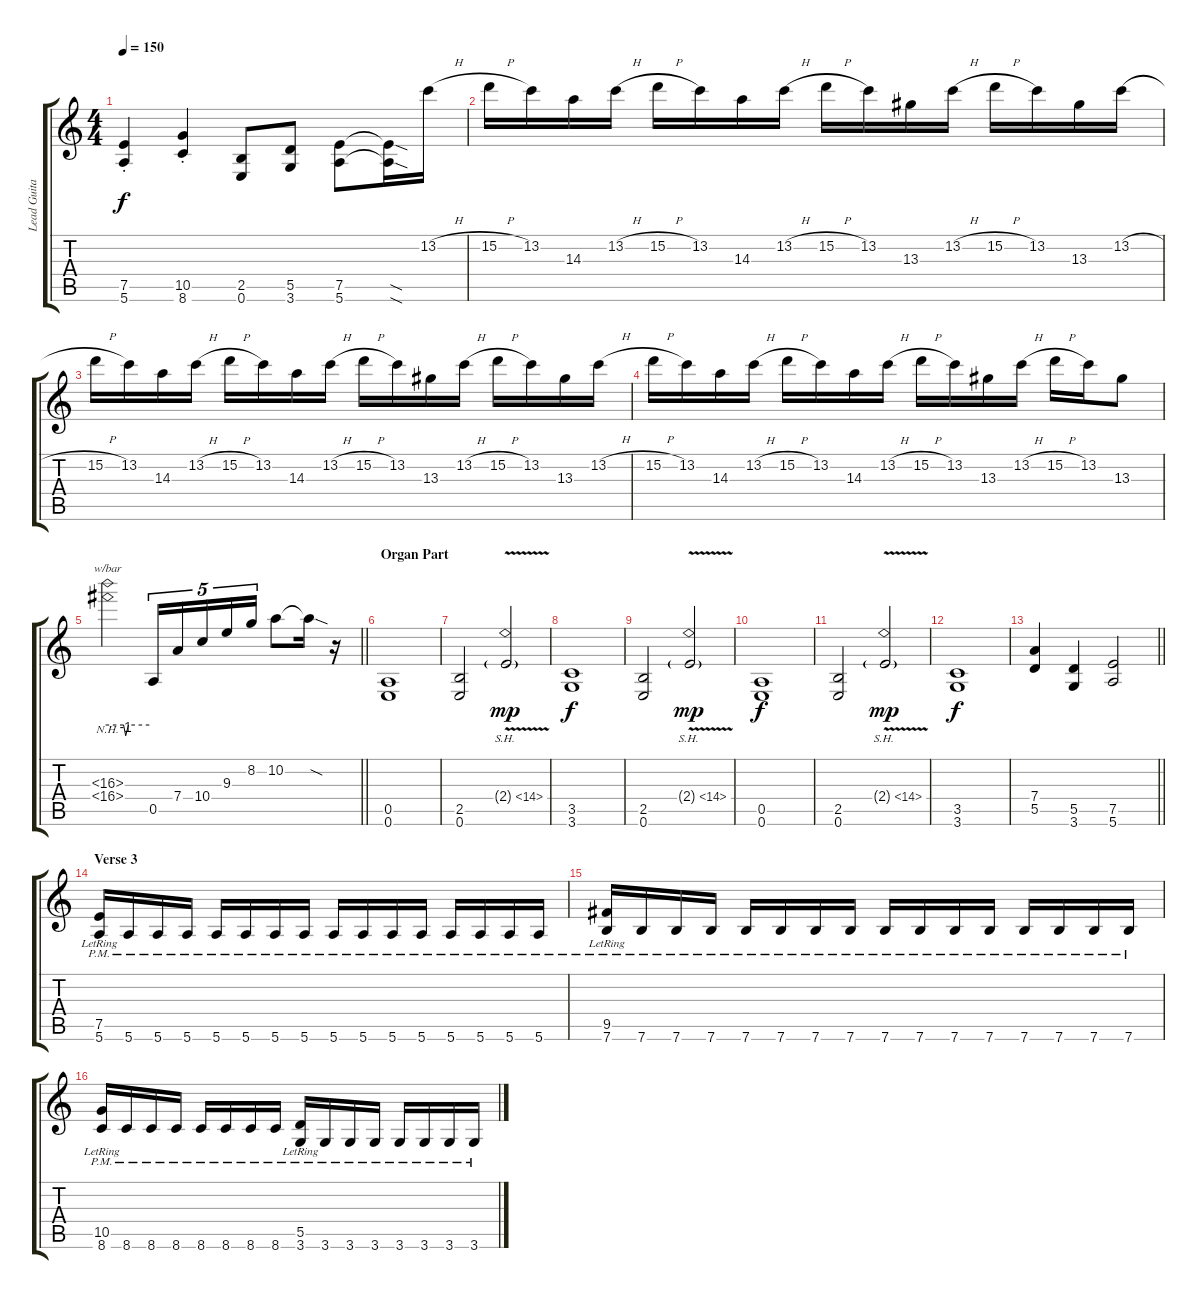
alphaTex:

\track ("Lead Guitar" "Lead Guita") {instrument distortionguitar}
\staff {score tabs}
\tuning (E4 B3 G3 D3 A2 E2) {hide}
\ts (4 4)
\tempo 150
\clef g2
\ks c
(7.5{st} 5.6{st}).4{dy f} (10.5{st} 8.6{st}).4 (2.5 0.6).8 (5.5 3.6).8 (7.5 5.6).8 (7.5{sod t} 5.6{sod t}).16 13.2{h}.16 |
15.2{h}.16 13.2.16 14.3.16 13.2{h}.16 15.2{h}.16 13.2.16 14.3.16 13.2{h}.16 15.2{h}.16 13.2.16 13.3.16 13.2{h}.16 15.2{h}.16 13.2.16 13.3.16 13.2{h}.16 |
15.2{h}.16 13.2.16 14.3.16 13.2{h}.16 15.2{h}.16 13.2.16 14.3.16 13.2{h}.16 15.2{h}.16 13.2.16 13.3.16 13.2{h}.16 15.2{h}.16 13.2.16 13.3.16 13.2{h}.16 |
15.2{h}.16 13.2.16 14.3.16 13.2{h}.16 15.2{h}.16 13.2.16 14.3.16 13.2{h}.16 15.2{h}.16 13.2.16 13.3.16 13.2{h}.16 15.2{h}.16 13.2.16 13.3.8 |
\barLineRight lightlight
(16.3{nh} 16.4{nh}).2{tbe (custom default 0 0 23 0 26 -4 30 0 60 0)} 0.5.16{tu (5 4)} 7.4.16{tu (5 4)} 10.4.16{tu (5 4)} 9.3.16{tu (5 4)} 8.2.16{tu (5 4)} 10.2.8 10.2{sod t}.16 r.16 |
\section ("" "Organ Part")
(0.5 0.6).1 |
(2.5 0.6).2 2.4{sh 12 v g}.2{dy mp} |
(3.5 3.6).1{dy f} |
(2.5 0.6).2 2.4{sh 12 v g}.2{dy mp} |
(0.5 0.6).1{dy f} |
(2.5 0.6).2 2.4{sh 12 v g}.2{dy mp} |
(3.5 3.6).1{dy f} |
\barLineRight lightlight
(7.4 5.5).4 (5.5 3.6).4 (7.5 5.6).2 |
\section ("" "Verse 3")
(7.5{lr} 5.6{pm}).16 5.6{pm}.16 5.6{pm}.16 5.6{pm}.16 5.6{pm}.16 5.6{pm}.16 5.6{pm}.16 5.6{pm}.16 5.6{pm}.16 5.6{pm}.16 5.6{pm}.16 5.6{pm}.16 5.6{pm}.16 5.6{pm}.16 5.6{pm}.16 5.6{pm}.16 |
(9.5{lr} 7.6{pm}).16 7.6{pm}.16 7.6{pm}.16 7.6{pm}.16 7.6{pm}.16 7.6{pm}.16 7.6{pm}.16 7.6{pm}.16 7.6{pm}.16 7.6{pm}.16 7.6{pm}.16 7.6{pm}.16 7.6{pm}.16 7.6{pm}.16 7.6{pm}.16 7.6{pm}.16 |
(10.5{lr} 8.6{pm}).16 8.6{pm}.16 8.6{pm}.16 8.6{pm}.16 8.6{pm}.16 8.6{pm}.16 8.6{pm}.16 8.6{pm}.16 (5.5{lr} 3.6{pm}).16 3.6{pm}.16 3.6{pm}.16 3.6{pm}.16 3.6{pm}.16 3.6{pm}.16 3.6{pm}.16 3.6{pm}.16
